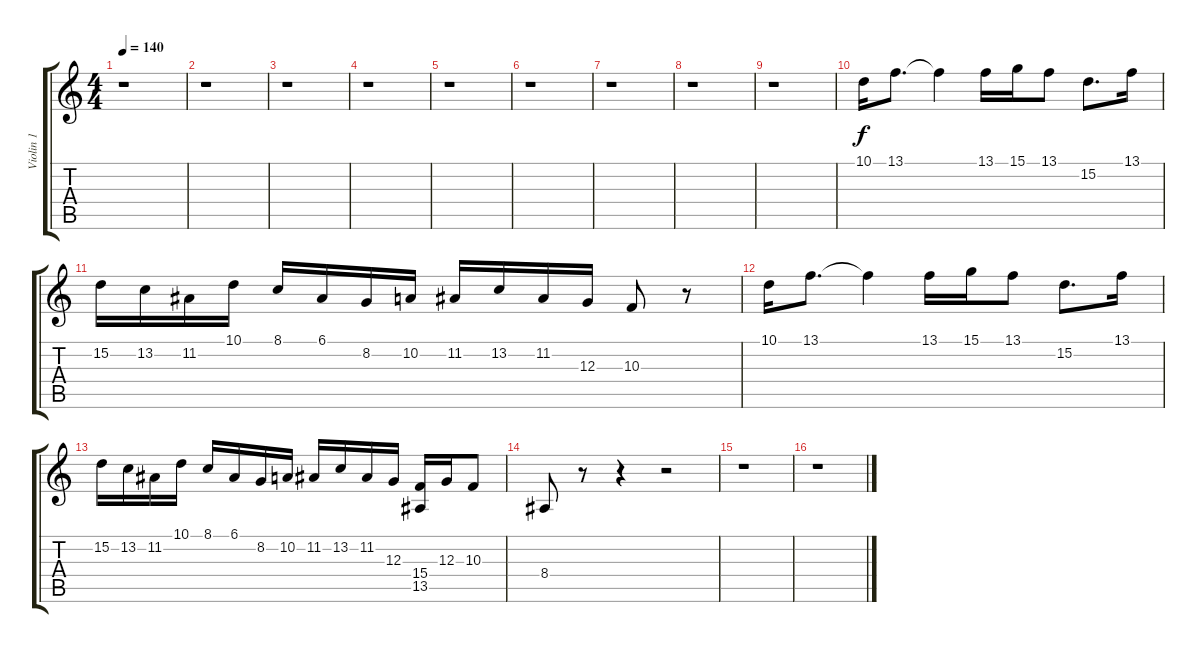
\track ("Violin 1" "Violin 1") {instrument violin}
\staff {score tabs}
\tuning (E4 B3 G3 D3 A2 E2) {hide}
\ts (4 4)
\tempo 140
\clef g2
\ks c
r.1{dy f instrument violin} |
r.1 |
r.1 |
r.1 |
r.1 |
r.1 |
r.1 |
r.1 |
r.1 |
10.1.16 13.1.8{d} 13.1{t}.4 13.1.16 15.1.16 13.1.8 15.2.8{d} 13.1.16 |
15.2.16 13.2.16 11.2.16 10.1.16 8.1.16 6.1.16 8.2.16 10.2.16 11.2.16 13.2.16 11.2.16 12.3.16 10.3.8 r.8 |
10.1.16 13.1.8{d} 13.1{t}.4 13.1.16 15.1.16 13.1.8 15.2.8{d} 13.1.16 |
15.2.16 13.2.16 11.2.16 10.1.16 8.1.16 6.1.16 8.2.16 10.2.16 11.2.16 13.2.16 11.2.16 12.3.16 (15.4 13.5).16 12.3.16 10.3.8 |
8.4.8 r.8 r.4 r.2 |
r.1 |
r.1
